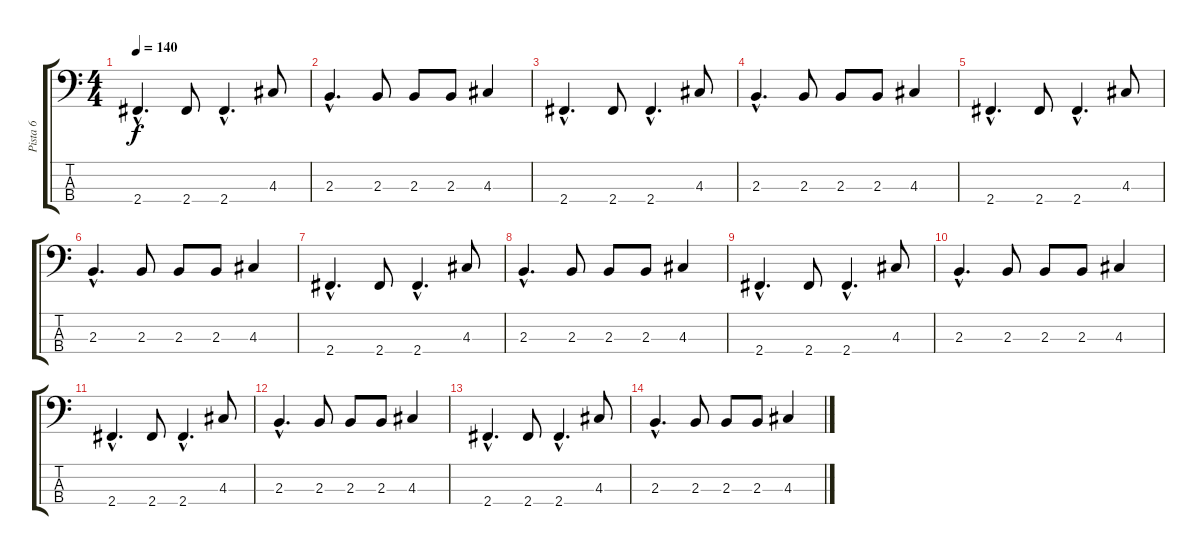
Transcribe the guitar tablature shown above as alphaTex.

\track ("Pista 6" "Pista 6") {instrument electricbasspick}
\staff {score tabs}
\tuning (G2 D2 A1 E1) {hide}
\ts (4 4)
\tempo 140
\clef f4
\ks c
2.4{hac}.4{d dy f} 2.4.8 2.4{hac}.4{d} 4.3.8 |
2.3{hac}.4{d} 2.3.8 2.3.8 2.3.8 4.3.4 |
2.4{hac}.4{d} 2.4.8 2.4{hac}.4{d} 4.3.8 |
2.3{hac}.4{d} 2.3.8 2.3.8 2.3.8 4.3.4 |
2.4{hac}.4{d} 2.4.8 2.4{hac}.4{d} 4.3.8 |
2.3{hac}.4{d} 2.3.8 2.3.8 2.3.8 4.3.4 |
2.4{hac}.4{d} 2.4.8 2.4{hac}.4{d} 4.3.8 |
2.3{hac}.4{d} 2.3.8 2.3.8 2.3.8 4.3.4 |
2.4{hac}.4{d} 2.4.8 2.4{hac}.4{d} 4.3.8 |
2.3{hac}.4{d} 2.3.8 2.3.8 2.3.8 4.3.4 |
2.4{hac}.4{d} 2.4.8 2.4{hac}.4{d} 4.3.8 |
2.3{hac}.4{d} 2.3.8 2.3.8 2.3.8 4.3.4 |
2.4{hac}.4{d} 2.4.8 2.4{hac}.4{d} 4.3.8 |
2.3{hac}.4{d} 2.3.8 2.3.8 2.3.8 4.3.4
